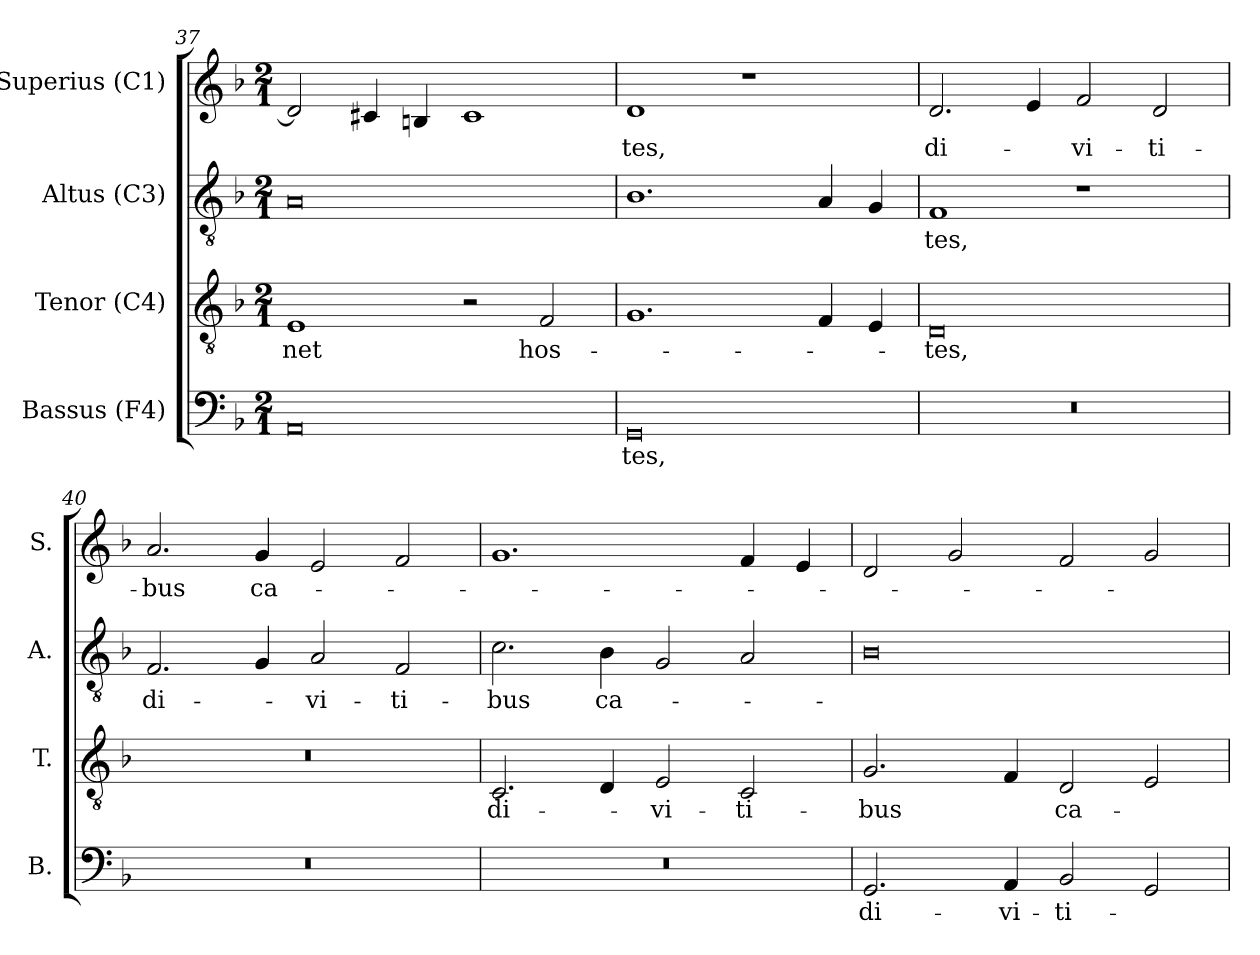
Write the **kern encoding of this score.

**kern	**text	**kern	**text	**kern	**text	**kern	**text
*part4	*part4	*part3	*part3	*part2	*part2	*part1	*part1
*staff4	*staff4	*staff3	*staff3	*staff2	*staff2	*staff1	*staff1
*I"Bassus (F4)	*	*I"Tenor (C4)	*	*I"Altus (C3)	*	*I"Superius (C1)	*
*I'B.	*	*I'T.	*	*I'A.	*	*I'S.	*
*clefF4	*	*clefGv2	*	*clefGv2	*	*clefG2	*
*	*	*ITrd7c12	*	*ITrd7c12	*	*	*
*k[b-]	*	*k[b-]	*	*k[b-]	*	*k[b-]	*
*F:	*	*F:	*	*F:	*	*F:	*
*M2/1	*	*M2/1	*	*M2/1	*	*M2/1	*
=37	=37	=37	=37	=37	=37	=37	=37
!	!	!	!LO:LY:b:color=#000000	!	!	!	!
0AAi	.	1EEi	-net	0AAi	.	2di/]	.
.	.	.	.	.	.	4c#i/	.
.	.	.	.	.	.	4Bi/	.
.	.	2r	.	.	.	1c#i	.
!	!	!	!LO:LY:b:color=#000000	!	!	!	!
.	.	2FFi/	hos-	.	.	.	.
=38	=38	=38	=38	=38	=38	=38	=38
!	!LO:LY:b:color=#000000	!	!	!	!	!	!
!	!	!	!	!	!	!	!LO:LY:b:color=#000000
0GGi	-tes,	1.GGi	.	1.BB-i	.	1di	-tes,
.	.	.	.	.	.	1r	.
.	.	4FFi/	.	4AAi/	.	.	.
.	.	4EEi/	.	4GGi/	.	.	.
=39	=39	=39	=39	=39	=39	=39	=39
!LO:N:vis=1	!	!	!	!	!	!	!
!	!	!	!LO:LY:b:color=#000000	!	!	!	!
!	!	!	!	!	!LO:LY:b:color=#000000	!	!
!	!	!	!	!	!	!	!LO:LY:b:color=#000000
0r	.	0DDi	-tes,	1FFi	-tes,	2.di/	di-
.	.	.	.	.	.	4ei/	.
!	!	!	!	!	!	!	!LO:LY:b:color=#000000
.	.	.	.	1r	.	2fi/	-vi-
!	!	!	!	!	!	!	!LO:LY:b:color=#000000
.	.	.	.	.	.	2di/	-ti-
=40	=40	=40	=40	=40	=40	=40	=40
!LO:N:vis=1	!	!LO:N:vis=1	!	!	!	!	!
!	!	!	!	!	!LO:LY:b:color=#000000	!	!
!	!	!	!	!	!	!	!LO:LY:b:color=#000000
0r	.	0r	.	2.FFi/	di-	2.ai/	-bus
!	!	!	!	!	!	!	!LO:LY:b:color=#000000
.	.	.	.	4GGi/	.	4gi/	ca-
!	!	!	!	!	!LO:LY:b:color=#000000	!	!
.	.	.	.	2AAi/	-vi-	2ei/	.
!	!	!	!	!	!LO:LY:b:color=#000000	!	!
.	.	.	.	2FFi/	-ti-	2fi/	.
!!LO:LB:g=z
=41	=41	=41	=41	=41	=41	=41	=41
!LO:N:vis=1	!	!	!	!	!	!	!
!	!	!	!LO:LY:b:color=#000000	!	!	!	!
!	!	!	!	!	!LO:LY:b:color=#000000	!	!
0r	.	2.CCi/	di-	2.Ci\	-bus	1.gi	.
!	!	!	!	!	!LO:LY:b:color=#000000	!	!
.	.	4DDi/	.	4BB-i\	ca-	.	.
!	!	!	!LO:LY:b:color=#000000	!	!	!	!
.	.	2EEi/	-vi-	2GGi/	.	.	.
!	!	!	!LO:LY:b:color=#000000	!	!	!	!
.	.	2CCi/	-ti-	2AAi/	.	4fi/	.
.	.	.	.	.	.	4ei/	.
=42	=42	=42	=42	=42	=42	=42	=42
!	!LO:LY:b:color=#000000	!	!	!	!	!	!
!	!	!	!LO:LY:b:color=#000000	!	!	!	!
2.GGi/	di-	2.GGi/	-bus	0BB-i	.	2di/	.
.	.	.	.	.	.	2gi/	.
!	!LO:LY:b:color=#000000	!	!	!	!	!	!
4AAi/	-vi-	4FFi/	.	.	.	.	.
!	!LO:LY:b:color=#000000	!	!	!	!	!	!
!	!	!	!LO:LY:b:color=#000000	!	!	!	!
2BB-i/	-ti-	2DDi/	ca-	.	.	2fi/	.
2GGi/	.	2EEi/	.	.	.	2gi/	.
=	=	=	=	=	=	=	=
*-	*-	*-	*-	*-	*-	*-	*-
